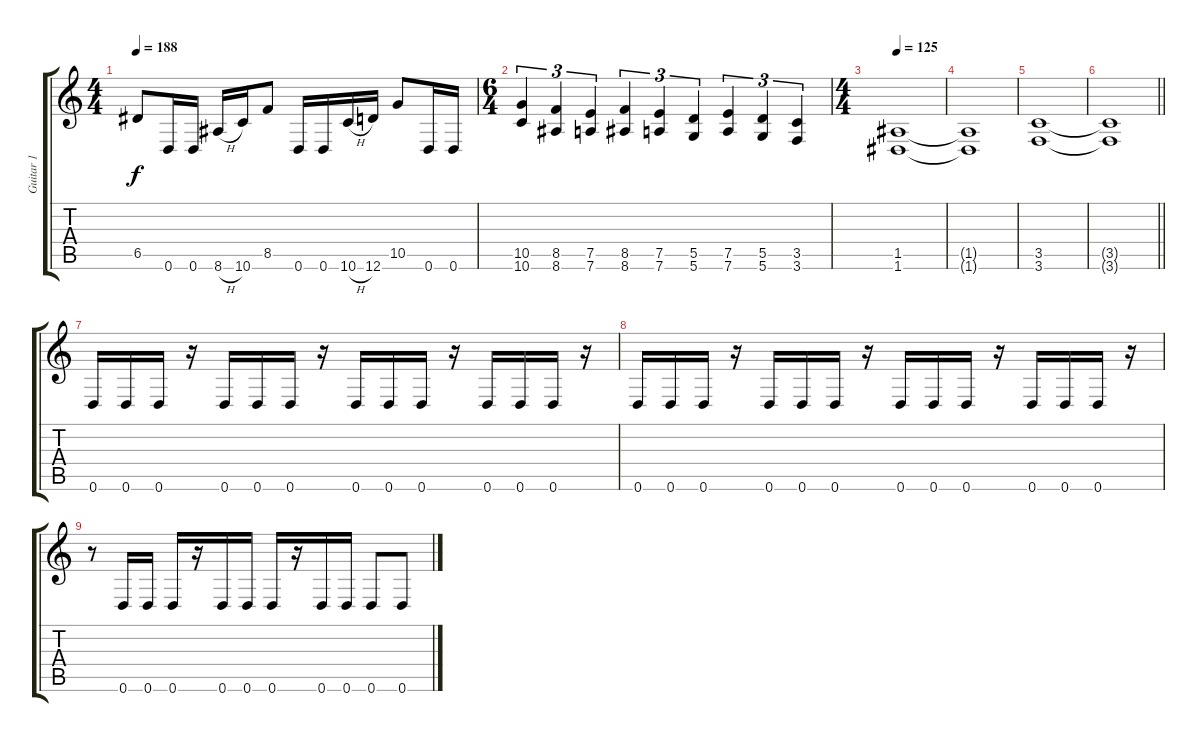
\track ("Guitar 1" "Guitar 1") {instrument distortionguitar}
\staff {score tabs}
\tuning (E4 B3 G3 D3 A2 D2) {hide}
\ts (4 4)
\tempo 188
\clef g2
\ks c
6.5.8{dy f} 0.6.16 0.6.16 8.6{h}.16 10.6.16 8.5.8 0.6.16 0.6.16 10.6{h}.16 12.6.16 10.5.8 0.6.16 0.6.16 |
\ts (6 4)
(10.5 10.6).4{tu (3 2)} (8.5 8.6).4{tu (3 2)} (7.5 7.6).4{tu (3 2)} (8.5 8.6).4{tu (3 2)} (7.5 7.6).4{tu (3 2)} (5.5 5.6).4{tu (3 2)} (7.5 7.6).4{tu (3 2)} (5.5 5.6).4{tu (3 2)} (3.5 3.6).4{tu (3 2)} |
\ts (4 4)
\tempo 125
(1.5 1.6).1 |
(1.5{t} 1.6{t}).1 |
(3.5 3.6).1 |
\barLineRight lightlight
(3.5{t} 3.6{t}).1 |
\section ("" "")
0.6.16 0.6.16 0.6.16 r.16 0.6.16 0.6.16 0.6.16 r.16 0.6.16 0.6.16 0.6.16 r.16 0.6.16 0.6.16 0.6.16 r.16 |
0.6.16 0.6.16 0.6.16 r.16 0.6.16 0.6.16 0.6.16 r.16 0.6.16 0.6.16 0.6.16 r.16 0.6.16 0.6.16 0.6.16 r.16 |
r.8 0.6.16 0.6.16 0.6.16 r.16 0.6.16 0.6.16 0.6.16 r.16 0.6.16 0.6.16 0.6.8 0.6.8
